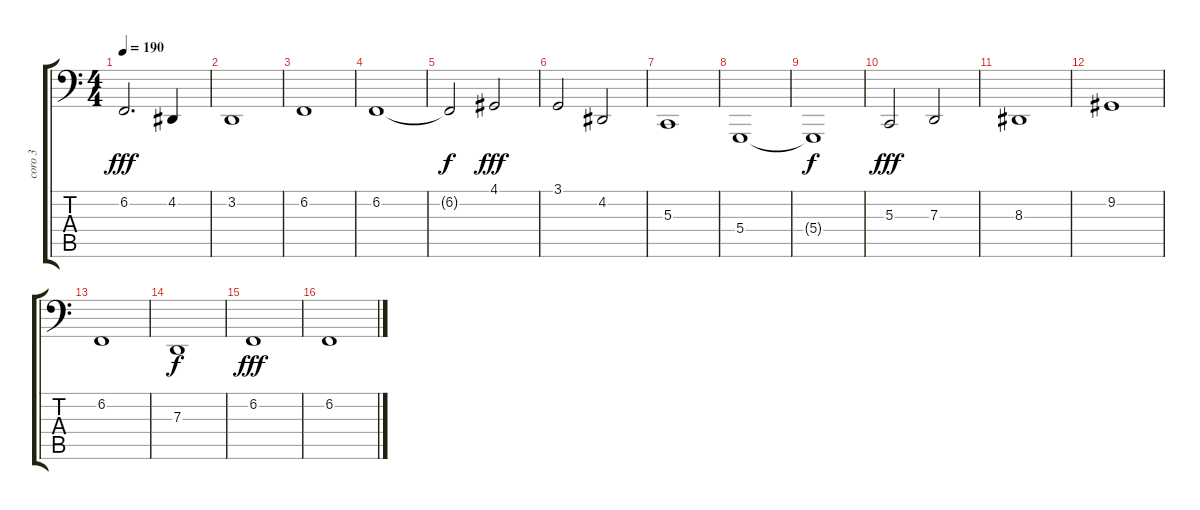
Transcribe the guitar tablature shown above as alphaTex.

\track ("coro 3" "coro 3") {instrument choiraahs}
\staff {score tabs}
\tuning (E2 B1 G1 D1 A0 E0) {hide}
\ts (4 4)
\tempo 190
\clef f4
\ks c
6.2.2{d dy fff} 4.2.4 |
3.2.1 |
6.2.1 |
6.2.1 |
6.2{t}.2{dy f} 4.1.2{dy fff} |
3.1.2 4.2.2 |
5.3.1 |
5.4.1 |
5.4{t}.1{dy f} |
5.3.2{dy fff} 7.3.2 |
8.3.1 |
9.2.1 |
6.2.1 |
7.3.1{dy f} |
6.2.1{dy fff} |
6.2.1
